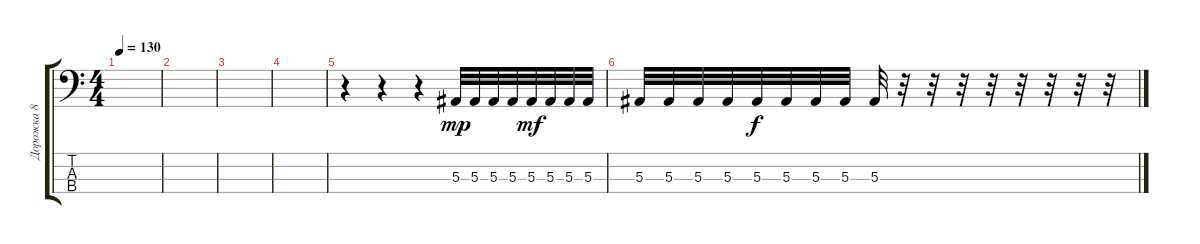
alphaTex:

\track ("Дорожка 8" "Дорожка 8") {instrument electricbassfinger}
\staff {score tabs}
\tuning (Eb2 Bb1 F1 Bb0) {hide}
\ts (4 4)
\tempo 130
\clef f4
\ks c
|
|
|
|
r.4 r.4 r.4 5.3.32{dy mp} 5.3.32 5.3.32 5.3.32 5.3.32{dy mf} 5.3.32 5.3.32 5.3.32 |
5.3.32{instrument timpani} 5.3.32 5.3.32 5.3.32 5.3.32{dy f} 5.3.32 5.3.32 5.3.32 5.3.32 r.32 r.32 r.32 r.32 r.32 r.32 r.32 r.32
